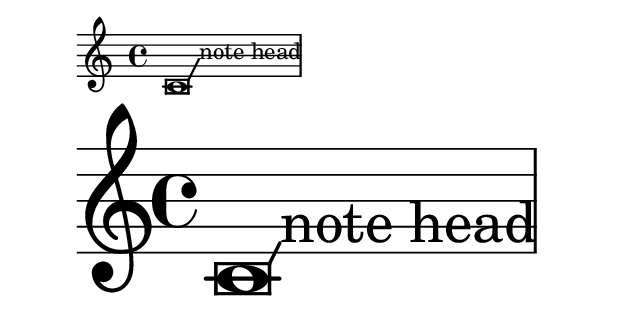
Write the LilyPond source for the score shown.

%% Generated by lilypond-book
%% Options: [exampleindent=10.16\mm,indent=0\mm,line-width=160\mm,paper-height=845.047\pt,paper-width=597.508\pt,papersize='(cons (* 597.508 pt) (* 845.047 pt))]
\include "lilypond-book-preamble.ly"


% ****************************************************************
% Start cut-&-pastable-section
% ****************************************************************

#(ly:set-option 'eps-box-padding 3.000000)



\paper {
  #(set-paper-size '(cons (* 597.508 pt) (* 845.047 pt)))
  indent = 0\mm
  line-width = 160\mm
  % offset the left padding, also add 1mm as lilypond creates cropped
  % images with a little space on the right
  line-width = #(- line-width (* mm  3.000000) (* mm 1))
}

\layout {
  
}




% ****************************************************************
% ly snippet:
% ****************************************************************
\sourcefilename "/lilypond-2.26.0/input/regression/balloon-staff-size.ly"
\sourcefileline 0
\version "2.23.6"

\header {
  texidoc = "The thickness of balloons scales with staff size."
}

\layout {
  \context {
    \Voice
    \consists Balloon_engraver
    % For visibility
    \override BalloonText.thickness = 2
  }
}

music = {
  \balloonGrobText NoteHead #'(1 . 2) "note head"
  c'1
}

#(set-default-paper-size "a7landscape")

\book {
  \score {
    \music
  }
  \score {
    \music
    \layout {
      #(layout-set-staff-size 50)
    }
  }
}



% ****************************************************************
% end ly snippet
% ****************************************************************
